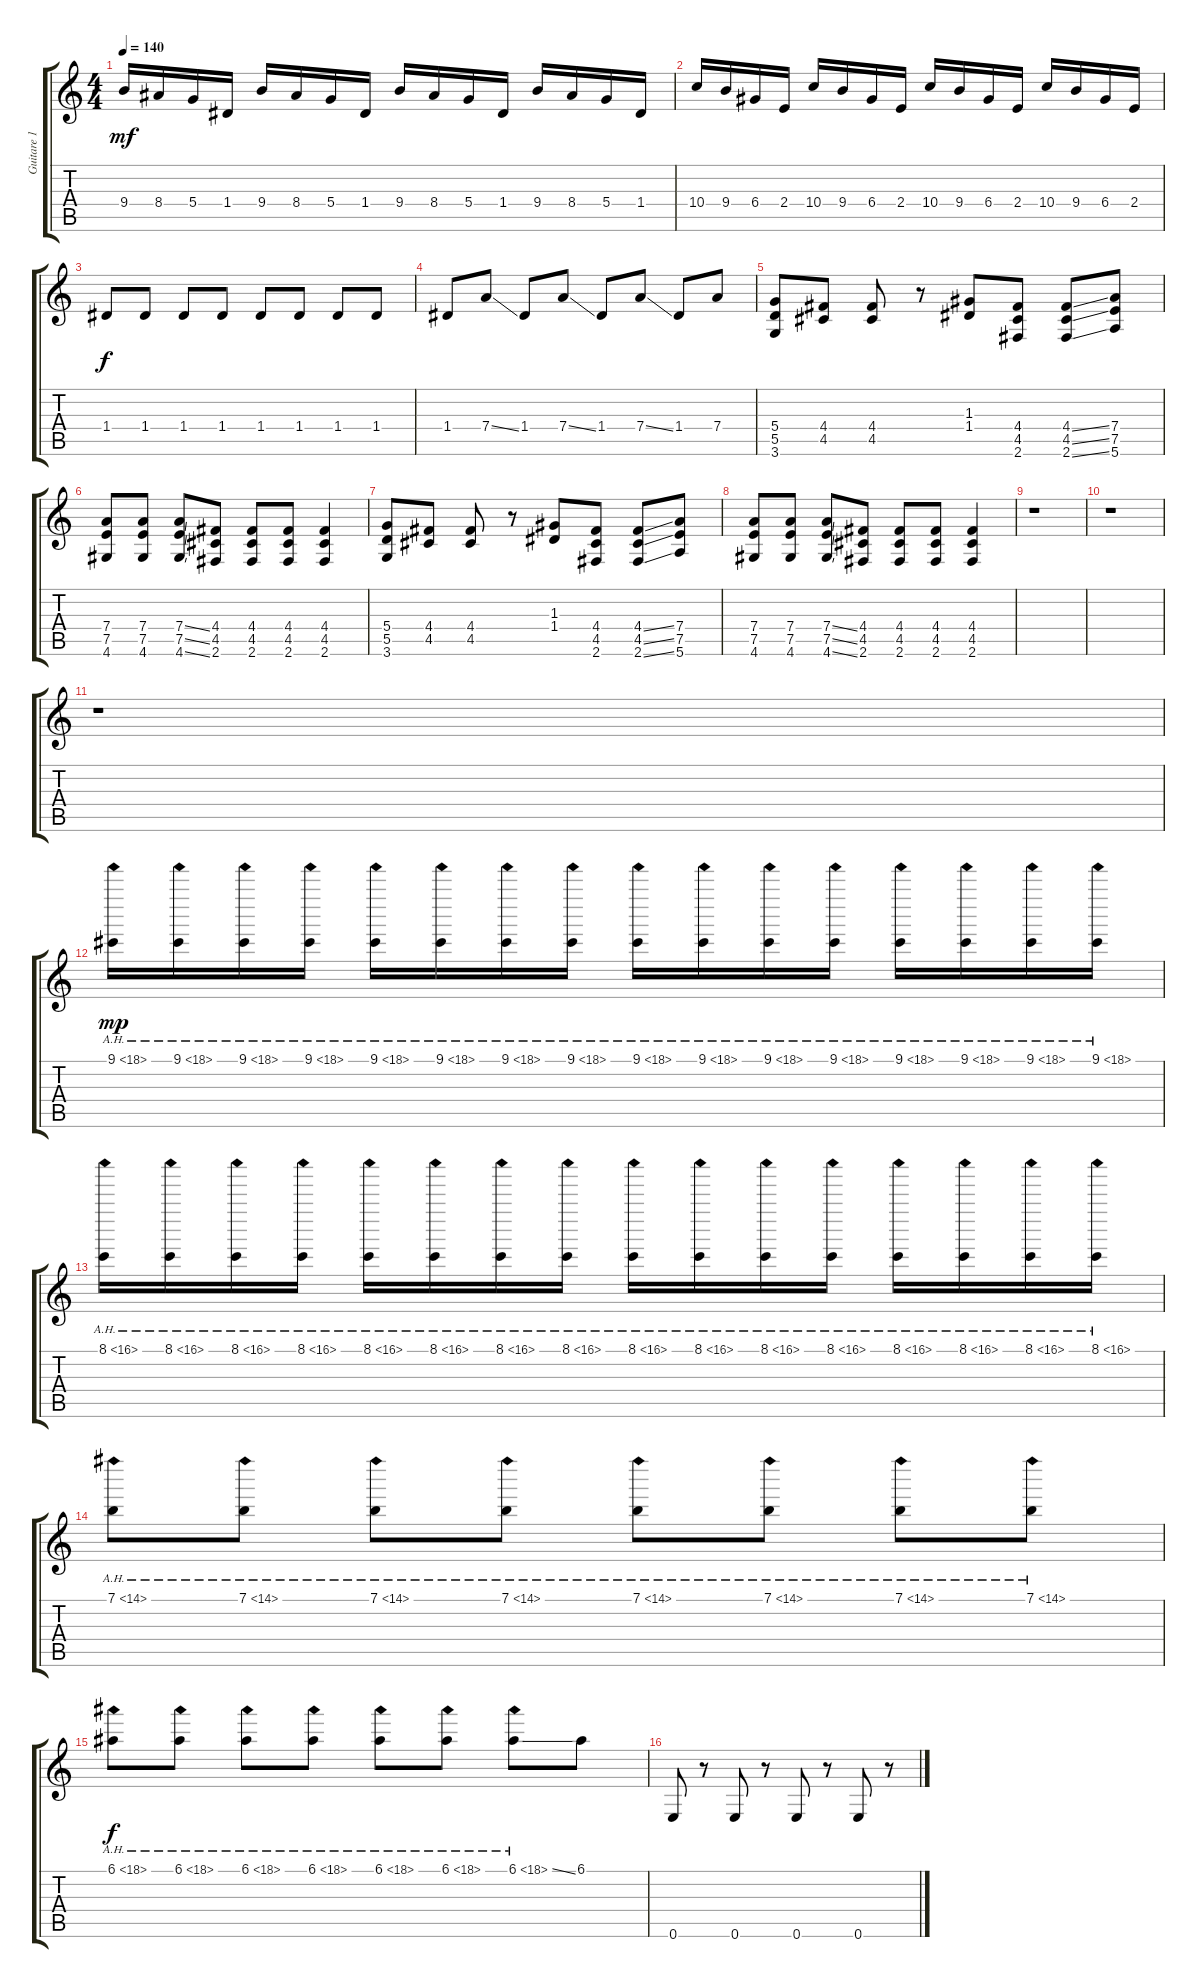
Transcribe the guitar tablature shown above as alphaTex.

\track ("Guitare 1" "Guitare 1") {instrument distortionguitar}
\staff {score tabs}
\tuning (E4 B3 G3 D3 A2 E2) {hide}
\ts (4 4)
\tempo 140
\clef g2
\ks c
9.4.16{dy mf} 8.4.16 5.4.16 1.4.16 9.4.16 8.4.16 5.4.16 1.4.16 9.4.16 8.4.16 5.4.16 1.4.16 9.4.16 8.4.16 5.4.16 1.4.16 |
10.4.16 9.4.16 6.4.16 2.4.16 10.4.16 9.4.16 6.4.16 2.4.16 10.4.16 9.4.16 6.4.16 2.4.16 10.4.16 9.4.16 6.4.16 2.4.16 |
1.4.8{dy f} 1.4.8 1.4.8 1.4.8 1.4.8 1.4.8 1.4.8 1.4.8 |
1.4.8 7.4{ss}.8 1.4.8 7.4{ss}.8 1.4.8 7.4{ss}.8 1.4.8 7.4.8 |
(5.4 5.5 3.6).8 (4.4 4.5).8 (4.4 4.5).8 r.8 (1.3 1.4).8 (4.4 4.5 2.6).8 (4.4{ss} 4.5{ss} 2.6{ss}).8 (7.4 7.5 5.6).8 |
(7.4 7.5 4.6).8 (7.4 7.5 4.6).8 (7.4{ss} 7.5{ss} 4.6{ss}).8 (4.4 4.5 2.6).8 (4.4 4.5 2.6).8 (4.4 4.5 2.6).8 (4.4 4.5 2.6).4 |
(5.4 5.5 3.6).8 (4.4 4.5).8 (4.4 4.5).8 r.8 (1.3 1.4).8 (4.4 4.5 2.6).8 (4.4{ss} 4.5{ss} 2.6{ss}).8 (7.4 7.5 5.6).8 |
(7.4 7.5 4.6).8 (7.4 7.5 4.6).8 (7.4{ss} 7.5{ss} 4.6{ss}).8 (4.4 4.5 2.6).8 (4.4 4.5 2.6).8 (4.4 4.5 2.6).8 (4.4 4.5 2.6).4 |
r.1 |
r.1 |
r.1 |
9.1{ah 9}.16{dy mp} 9.1{ah 9}.16 9.1{ah 9}.16 9.1{ah 9}.16 9.1{ah 9}.16 9.1{ah 9}.16 9.1{ah 9}.16 9.1{ah 9}.16 9.1{ah 9}.16 9.1{ah 9}.16 9.1{ah 9}.16 9.1{ah 9}.16 9.1{ah 9}.16 9.1{ah 9}.16 9.1{ah 9}.16 9.1{ah 9}.16 |
8.1{ah 8}.16 8.1{ah 8}.16 8.1{ah 8}.16 8.1{ah 8}.16 8.1{ah 8}.16 8.1{ah 8}.16 8.1{ah 8}.16 8.1{ah 8}.16 8.1{ah 8}.16 8.1{ah 8}.16 8.1{ah 8}.16 8.1{ah 8}.16 8.1{ah 8}.16 8.1{ah 8}.16 8.1{ah 8}.16 8.1{ah 8}.16 |
7.1{ah 7}.8 7.1{ah 7}.8 7.1{ah 7}.8 7.1{ah 7}.8 7.1{ah 7}.8 7.1{ah 7}.8 7.1{ah 7}.8 7.1{ah 7}.8 |
6.1{ah 12}.8{dy f} 6.1{ah 12}.8 6.1{ah 12}.8 6.1{ah 12}.8 6.1{ah 12}.8 6.1{ah 12}.8 6.1{ah 12 ss}.8 6.1.8 |
0.6.8 r.8 0.6.8 r.8 0.6.8 r.8 0.6.8 r.8
